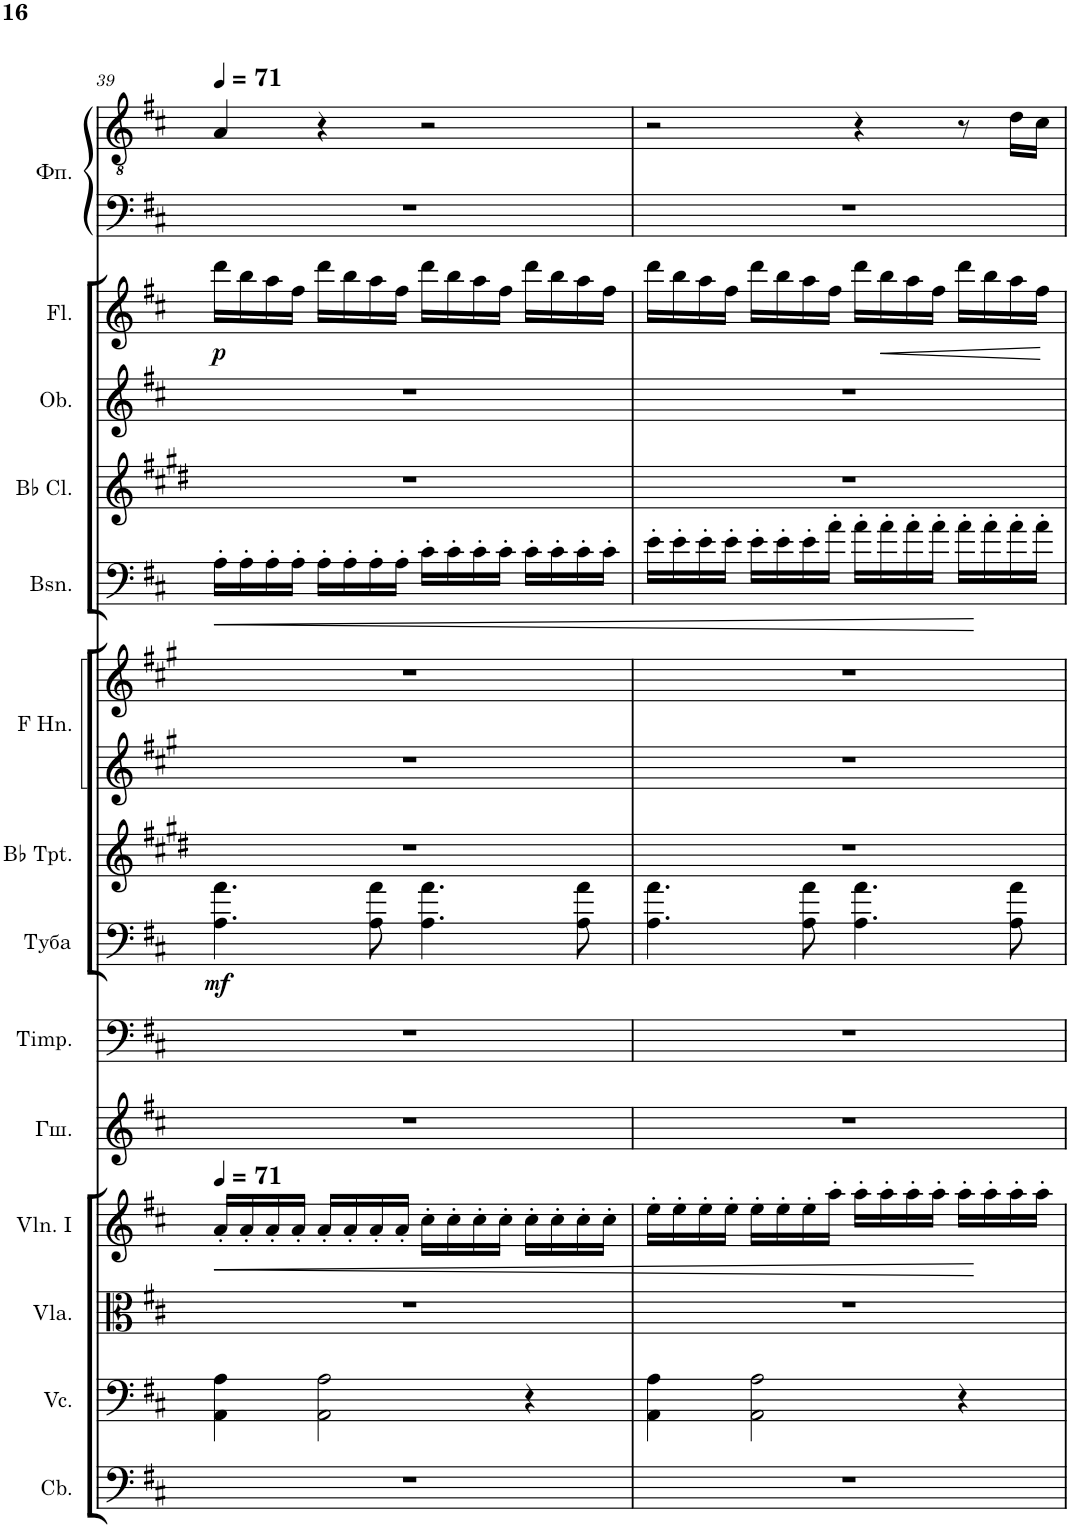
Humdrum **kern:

**kern	**kern	**kern	**kern	**dynam	**kern	**kern	**kern	**dynam	**kern	**kern	**kern	**kern	**dynam	**kern	**kern	**kern	**dynam	**kern	**kern
*part14	*part13	*part12	*part11	*part11	*part10	*part9	*part8	*part8	*part7	*part6	*part6	*part5	*part5	*part4	*part3	*part2	*part2	*part1	*part1
*staff16	*staff15	*staff14	*staff13	*staff13	*staff12	*staff11	*staff10	*staff10	*staff9	*staff8	*staff7	*staff6	*staff6	*staff5	*staff4	*staff3	*staff3	*staff2	*staff1
*I"Contrabasses	*I"Violoncellos	*I"Violas	*I"Violins I	*	*I"Глокеншпиль	*I"Timpani	*I"Туба	*	*I"Trumpets in Bb	*I"Horns in F	*	*I"Bassoons	*	*I"Clarinets in Bb	*I"Oboes	*I"Flutes	*	*I"Фортепиано	*
*I'Cb.	*I'Vc.	*I'Vla.	*I'Vln. I	*	*	*I'Timp.	*	*	*	*	*	*I'Bsn.	*	*	*I'Ob.	*I'Fl.	*	*	*
!!LO:PB:g=z
*clefF4	*clefF4	*clefC3	*clefG2	*	*clefG2	*clefF4	*clefF4	*	*clefG2	*clefG2	*clefG2	*clefF4	*	*clefG2	*clefG2	*clefG2	*	*clefF4	*clefGv2
*Trd7c12	*	*	*	*	*Trd-14c-24	*	*	*	*Trd1c2	*Trd4c7	*Trd4c7	*	*	*Trd1c2	*	*	*	*	*
*k[f#c#]	*k[f#c#]	*k[f#c#]	*k[f#c#]	*	*k[f#c#]	*k[f#c#]	*k[f#c#]	*	*k[f#c#g#d#]	*k[f#c#g#]	*k[f#c#g#]	*k[f#c#]	*	*k[f#c#g#d#]	*k[f#c#]	*k[f#c#]	*	*k[f#c#]	*k[f#c#]
*M4/4	*M4/4	*M4/4	*M4/4	*	*M4/4	*M4/4	*M4/4	*	*M4/4	*M4/4	*M4/4	*M4/4	*	*M4/4	*M4/4	*M4/4	*	*M4/4	*M4/4
*MM71	*MM71	*MM71	*MM71	*	*MM71	*MM71	*MM71	*	*MM71	*MM71	*MM71	*MM71	*	*MM71	*MM71	*MM71	*	*MM71	*MM71
=39	=39	=39	=39	=39	=39	=39	=39	=39	=39	=39	=39	=39	=39	=39	=39	=39	=39	=39	=39
!	!	!	!	!LO:HP:b	!	!	!	!LO:DY:b	!	!	!	!	!LO:HP:b	!	!	!	!LO:DY:b	!	!
1r	4AA\ 4A\	1r	16a'/LL	<	1r	1r	4.A\ 4.a\	mf	1r	1r	1r	16A'\LL	<	1r	1r	16ddd\LL	p	1r	4A/
.	.	.	16a'/	.	.	.	.	.	.	.	.	16A'\	.	.	.	16bb\	.	.	.
.	.	.	16a'/	.	.	.	.	.	.	.	.	16A'\	.	.	.	16aa\	.	.	.
.	.	.	16a'/JJ	.	.	.	.	.	.	.	.	16A'\JJ	.	.	.	16ff#\JJ	.	.	.
.	2AA\ 2A\	.	16a'/LL	.	.	.	.	.	.	.	.	16A'\LL	.	.	.	16ddd\LL	.	.	4r
.	.	.	16a'/	.	.	.	.	.	.	.	.	16A'\	.	.	.	16bb\	.	.	.
.	.	.	16a'/	.	.	.	8A\ 8a\	.	.	.	.	16A'\	.	.	.	16aa\	.	.	.
.	.	.	16a'/JJ	.	.	.	.	.	.	.	.	16A'\JJ	.	.	.	16ff#\JJ	.	.	.
.	.	.	16cc#'\LL	.	.	.	4.A\ 4.a\	.	.	.	.	16c#'\LL	.	.	.	16ddd\LL	.	.	2r
.	.	.	16cc#'\	.	.	.	.	.	.	.	.	16c#'\	.	.	.	16bb\	.	.	.
.	.	.	16cc#'\	.	.	.	.	.	.	.	.	16c#'\	.	.	.	16aa\	.	.	.
.	.	.	16cc#'\JJ	.	.	.	.	.	.	.	.	16c#'\JJ	.	.	.	16ff#\JJ	.	.	.
.	4r	.	16cc#'\LL	.	.	.	.	.	.	.	.	16c#'\LL	.	.	.	16ddd\LL	.	.	.
.	.	.	16cc#'\	.	.	.	.	.	.	.	.	16c#'\	.	.	.	16bb\	.	.	.
.	.	.	16cc#'\	.	.	.	8A\ 8a\	.	.	.	.	16c#'\	.	.	.	16aa\	.	.	.
.	.	.	16cc#'\JJ	.	.	.	.	.	.	.	.	16c#'\JJ	.	.	.	16ff#\JJ	.	.	.
=40	=40	=40	=40	=40	=40	=40	=40	=40	=40	=40	=40	=40	=40	=40	=40	=40	=40	=40	=40
1r	4AA\ 4A\	1r	16ee'\LL	.	1r	1r	4.A\ 4.a\	.	1r	1r	1r	16e'\LL	.	1r	1r	16ddd\LL	.	1r	2r
.	.	.	16ee'\	.	.	.	.	.	.	.	.	16e'\	.	.	.	16bb\	.	.	.
.	.	.	16ee'\	.	.	.	.	.	.	.	.	16e'\	.	.	.	16aa\	.	.	.
.	.	.	16ee'\JJ	.	.	.	.	.	.	.	.	16e'\JJ	.	.	.	16ff#\JJ	.	.	.
.	2AA\ 2A\	.	16ee'\LL	.	.	.	.	.	.	.	.	16e'\LL	.	.	.	16ddd\LL	.	.	.
.	.	.	16ee'\	.	.	.	.	.	.	.	.	16e'\	.	.	.	16bb\	.	.	.
.	.	.	16ee'\	.	.	.	8A\ 8a\	.	.	.	.	16e'\	.	.	.	16aa\	.	.	.
.	.	.	16aa'\JJ	.	.	.	.	.	.	.	.	16a'\JJ	.	.	.	16ff#\JJ	.	.	.
.	.	.	16aa'\LL	.	.	.	4.A\ 4.a\	.	.	.	.	16a'\LL	.	.	.	16ddd\LL	.	.	4r
.	.	.	16aa'\	.	.	.	.	.	.	.	.	16a'\	.	.	.	16bb\	.	.	.
.	.	.	16aa'\	.	.	.	.	.	.	.	.	16a'\	.	.	.	16aa\	.	.	.
.	.	.	16aa'\JJ	.	.	.	.	.	.	.	.	16a'\JJ	.	.	.	16ff#\JJ	.	.	.
.	4r	.	16aa'\LL	.	.	.	.	.	.	.	.	16a'\LL	.	.	.	16ddd\LL	.	.	8r
.	.	.	16aa'\	[	.	.	.	.	.	.	.	16a'\	[	.	.	16bb\	.	.	.
.	.	.	16aa'\	.	.	.	8A\ 8a\	.	.	.	.	16a'\	.	.	.	16aa\	.	.	16d\LL
.	.	.	16aa'\JJ	.	.	.	.	.	.	.	.	16a'\JJ	.	.	.	16ff#\JJ	.	.	16c#\JJ
=	=	=	=	=	=	=	=	=	=	=	=	=	=	=	=	=	=	=	=
*-	*-	*-	*-	*-	*-	*-	*-	*-	*-	*-	*-	*-	*-	*-	*-	*-	*-	*-	*-
